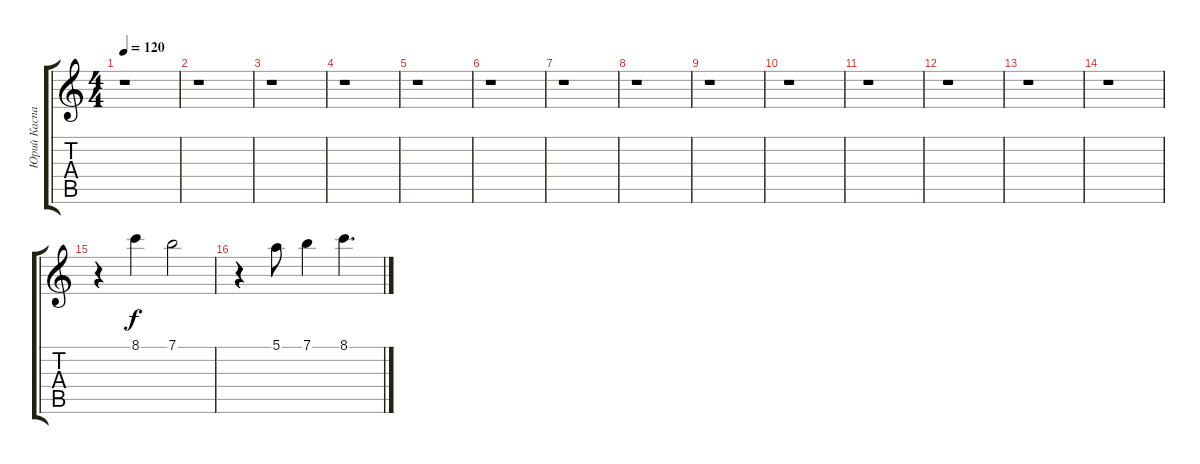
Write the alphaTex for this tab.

\track ("Юрий Каспарян (гитара)" "Юрий Каспа") {instrument electricguitarjazz}
\staff {score tabs}
\tuning (E4 B3 G3 D3 A2 E2) {hide}
\ts (4 4)
\tempo 120
\clef g2
\ks c
r.1{dy f} |
r.1 |
r.1 |
r.1 |
r.1 |
r.1 |
r.1 |
r.1 |
r.1 |
r.1 |
r.1 |
r.1 |
r.1 |
r.1 |
r.4 8.1.4 7.1.2 |
r.4 5.1.8 7.1.4 8.1.4{d}
